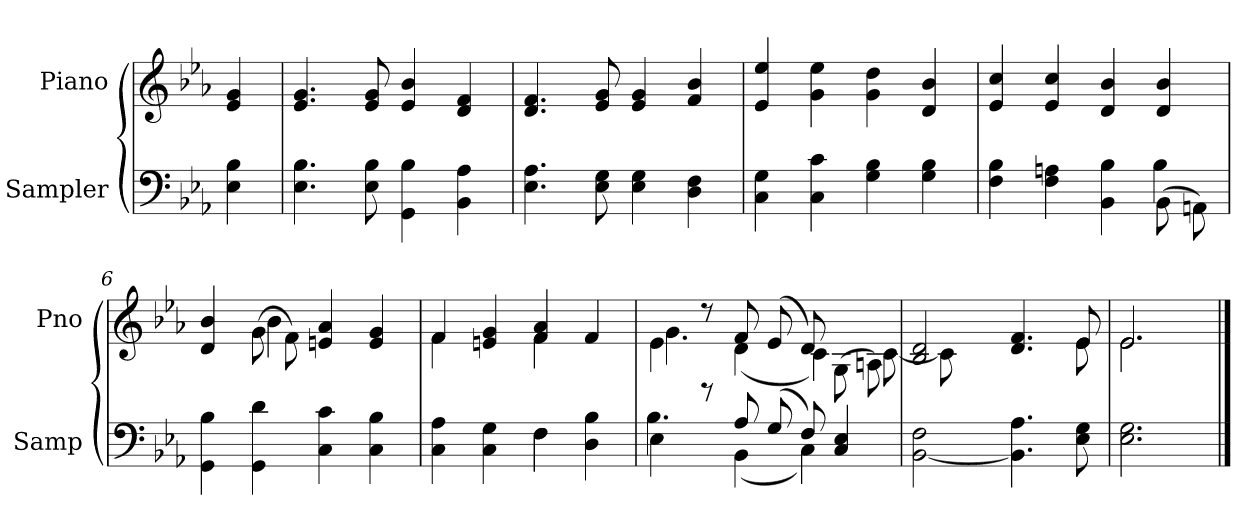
**kern	**kern
*part2	*part1
*staff2	*staff1
*I"Sampler	*I"Piano
*I'Samp	*I'Pno
*clefF4	*clefG2
*k[b-e-a-]	*k[b-e-a-]
*E-:	*E-:
=1	=1
4E- 4B-	4e- 4g
=2	=2
4.E- 4.B-	4.e- 4.g
8E- 8B-	8e- 8g
4GG 4B-	4e- 4b-
4BB- 4A-	4d 4f
=3	=3
4.E- 4.A-	4.d 4.f
8E- 8G	8e- 8g
4E- 4G	4e- 4g
4D 4F	4f 4b-
=4	=4
4C 4G	4e- 4ee-
4C 4c	4g 4ee-
4G 4B-	4g 4dd
4G 4B-	4d 4b-
=5	=5
*^	*
4F 4B-	2.ryy	4e- 4cc
4F 4An	.	4e- 4cc
4BB- 4B-	.	4d 4b-
(8BB-\	4B-	4d 4b-
8AAn\)	.	.
*v	*v	*
=6	=6
*	*^
4GG 4B-	4d 4b-	4ryy
4GG 4d	(8g\	4b-
.	8f\)	.
4C 4c	4en 4a-	2ryy
4C 4B-	4e 4g	.
=7	=7	=7
*^	*	*
4C 4A-	2ryy	4f/	4f
4C 4G	.	4en 4g	4ryy
4F\	4F	4f 4a-	4f
4D 4B-	4ryy	4f/	4ryy
=8	=8	=8	=8
4E-\	4.B-	4e-\	4.g
8r	.	8r	.
8A-/	(4BB-	8f/	(4d
(8G/	.	(8e-/	.
8F/)	4C)	8d/)	4c)
4C 4E-	.	(8G\	.
.	8ryy	8An\)	[8c
*v	*v	*	*
=9	=9	=9
[2BB- 2F	2B- 2d	8c]
.	.	2.ryy
4.BB-] 4.A-	4.d 4.f	.
8E- 8G	8e-/	8e-
=10	=10	=10
2.E- 2.G	2.e-/	2.e-
*	*v	*v
==	==
*-	*-
